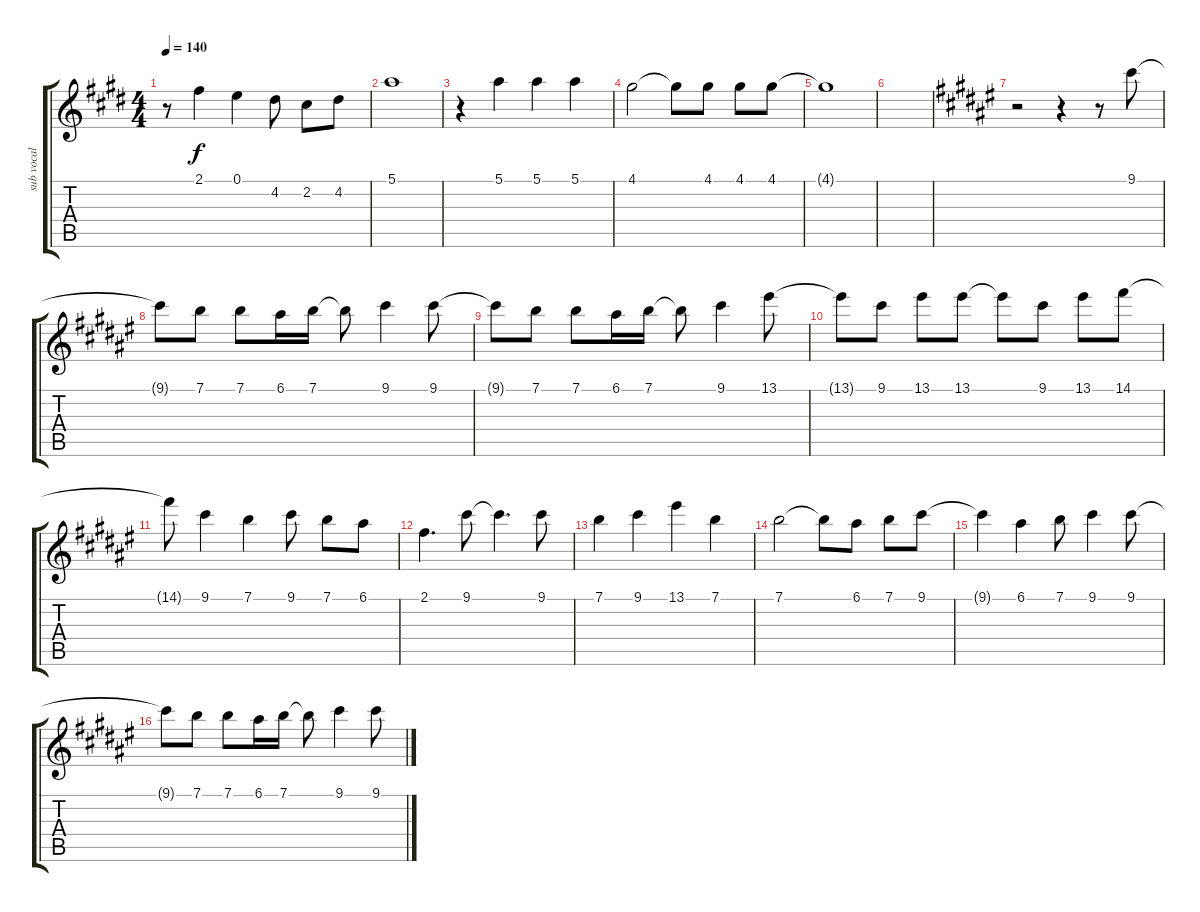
\track ("sub vocal" "sub vocal") {instrument distortionguitar}
\staff {score tabs}
\tuning (E4 B3 G3 D3 A2 E2) {hide}
\ts (4 4)
\tempo 140
\clef g2
\ks e
r.8{dy f} 2.1.4 0.1.4 4.2.8 2.2.8 4.2.8 |
5.1.1 |
r.4 5.1.4 5.1.4 5.1.4 |
4.1.2 4.1{t}.8 4.1.8 4.1.8 4.1.8 |
4.1{t}.1 |
|
\ks d#minor
r.2 r.4 r.8 9.1.8 |
9.1{t}.8 7.1.8 7.1.8 6.1.16 7.1.16 7.1{t}.8 9.1.4 9.1.8 |
9.1{t}.8 7.1.8 7.1.8 6.1.16 7.1.16 7.1{t}.8 9.1.4 13.1.8 |
13.1{t}.8 9.1.8 13.1.8 13.1.8 13.1{t}.8 9.1.8 13.1.8 14.1.8 |
14.1{t}.8 9.1.4 7.1.4 9.1.8 7.1.8 6.1.8 |
2.1.4{d} 9.1.8 9.1{t}.4{d} 9.1.8 |
7.1.4 9.1.4 13.1.4 7.1.4 |
7.1.2 7.1{t}.8 6.1.8 7.1.8 9.1.8 |
9.1{t}.4 6.1.4 7.1.8 9.1.4 9.1.8 |
9.1{t}.8 7.1.8 7.1.8 6.1.16 7.1.16 7.1{t}.8 9.1.4 9.1.8
